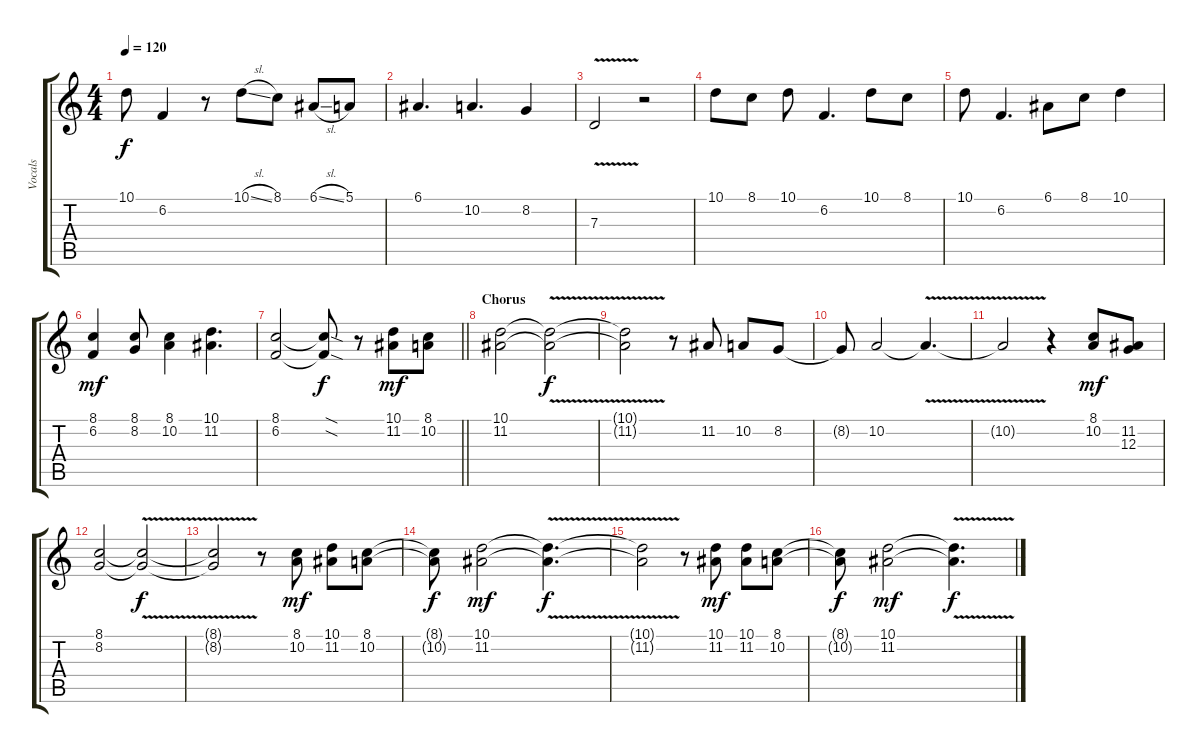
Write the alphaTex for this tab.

\track ("Vocals" "Vocals") {instrument clarinet}
\staff {score tabs}
\tuning (E4 B3 G3 D3 A2 E2) {hide}
\ts (4 4)
\tempo 120
\clef g2
\ks c
10.1.8{dy f} 6.2.4 r.8 10.1{sl}.8 8.1.8 6.1{sl}.8 5.1.8 |
6.1.4{d} 10.2.4{d} 8.2.4 |
7.3{v}.2 r.2 |
10.1.8 8.1.8 10.1.8 6.2.4{d} 10.1.8 8.1.8 |
10.1.8 6.2.4{d} 6.1.8 8.1.8 10.1.4 |
(8.1 6.2).4{dy mf} (8.1 8.2).8 (8.1 10.2).4 (10.1 11.2).4{d} |
\barLineRight lightlight
(8.1 6.2).2 (8.1{sod t} 6.2{sod t}).8{dy f} r.8 (10.1 11.2).8{dy mf} (8.1 10.2).8 |
\section ("" "Chorus")
(10.1 11.2).2 (10.1{v t} 11.2{v t}).2{dy f} |
(10.1{t} 11.2{t}).2 r.8 11.2.8 10.2.8 8.2.8 |
8.2{t}.8 10.2.2 10.2{v t}.4{d} |
10.2{t}.2 r.4 (8.1 10.2).8{dy mf} (11.2 12.3).8 |
(8.1 8.2).2 (8.1{v t} 8.2{v t}).2{dy f} |
(8.1{t} 8.2{t}).2 r.8 (8.1 10.2).8{dy mf} (10.1 11.2).8 (8.1 10.2).8 |
(8.1{t} 10.2{t}).8{dy f} (10.1 11.2).2{dy mf} (10.1{v t} 11.2{v t}).4{d dy f} |
(10.1{t} 11.2{t}).2 r.8 (10.1 11.2).8{dy mf} (10.1 11.2).8 (8.1 10.2).8 |
(8.1{t} 10.2{t}).8{dy f} (10.1 11.2).2{dy mf} (10.1{v t} 11.2{v t}).4{d dy f}
